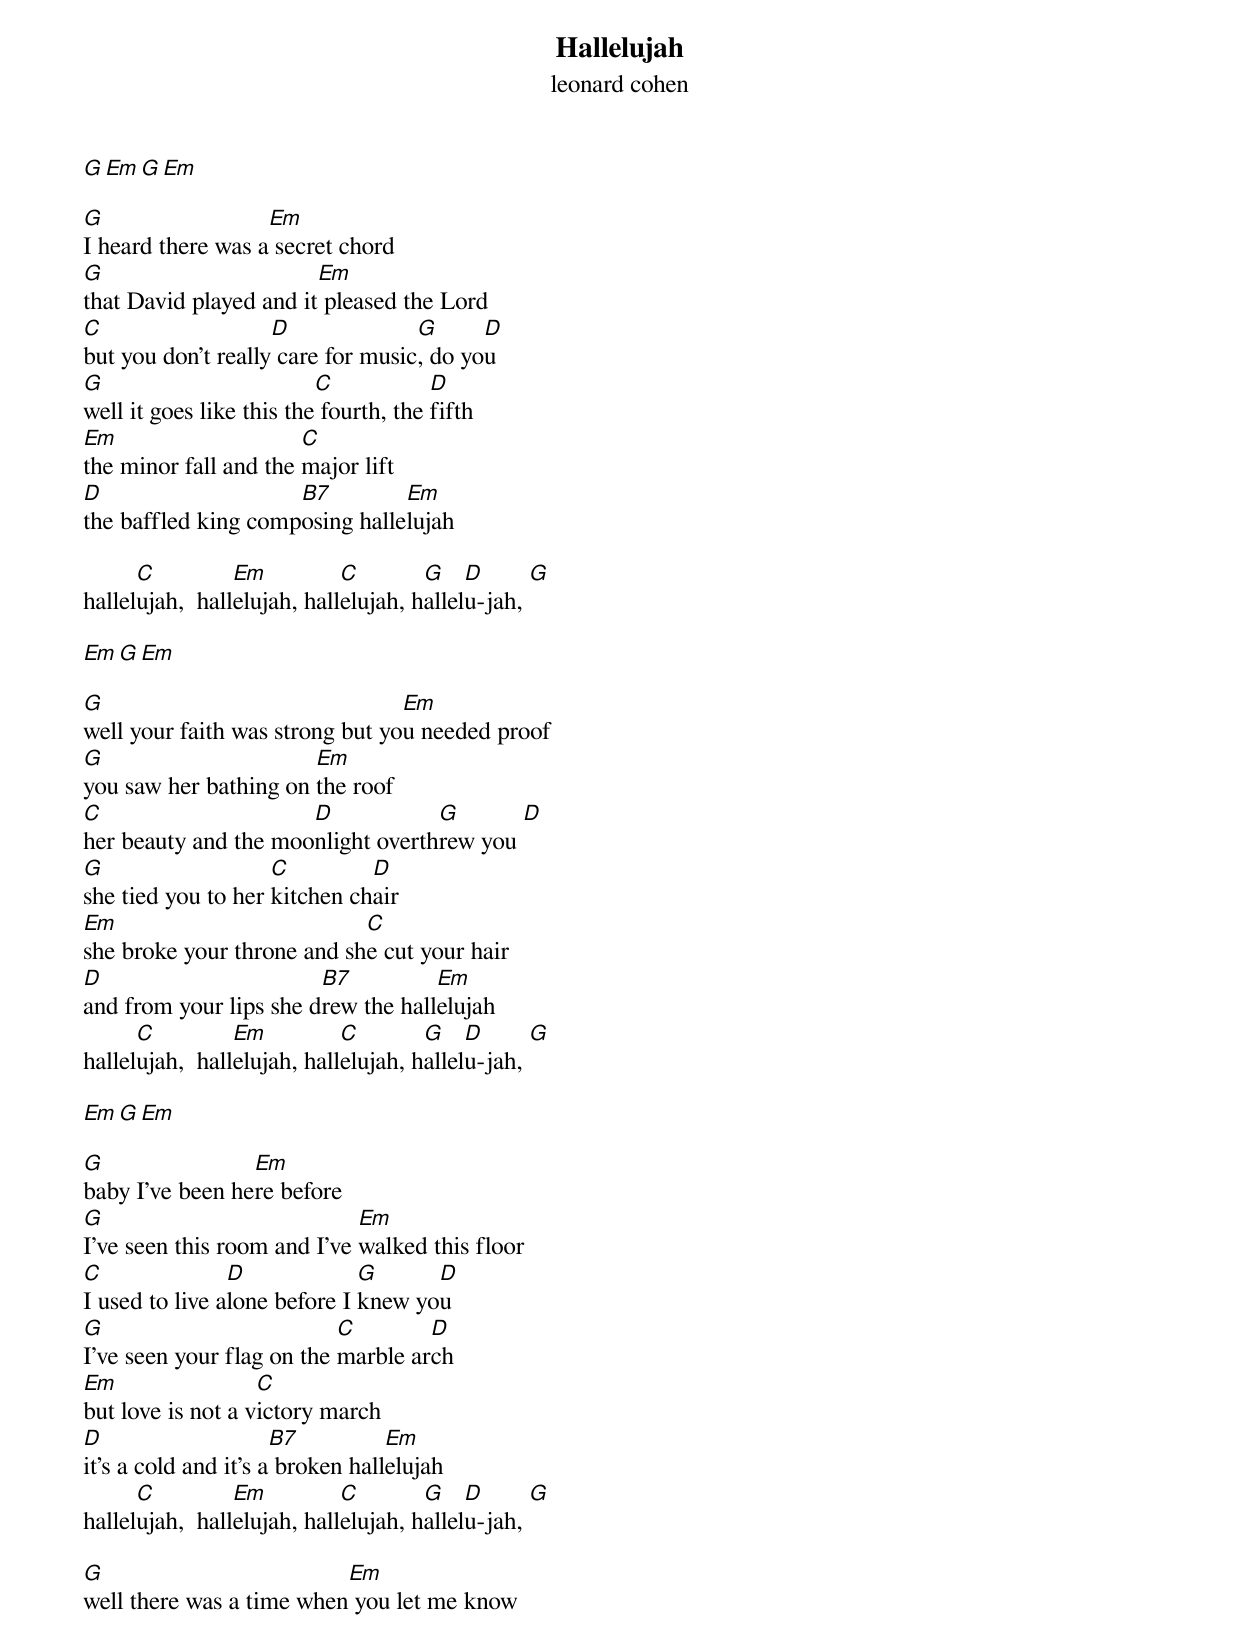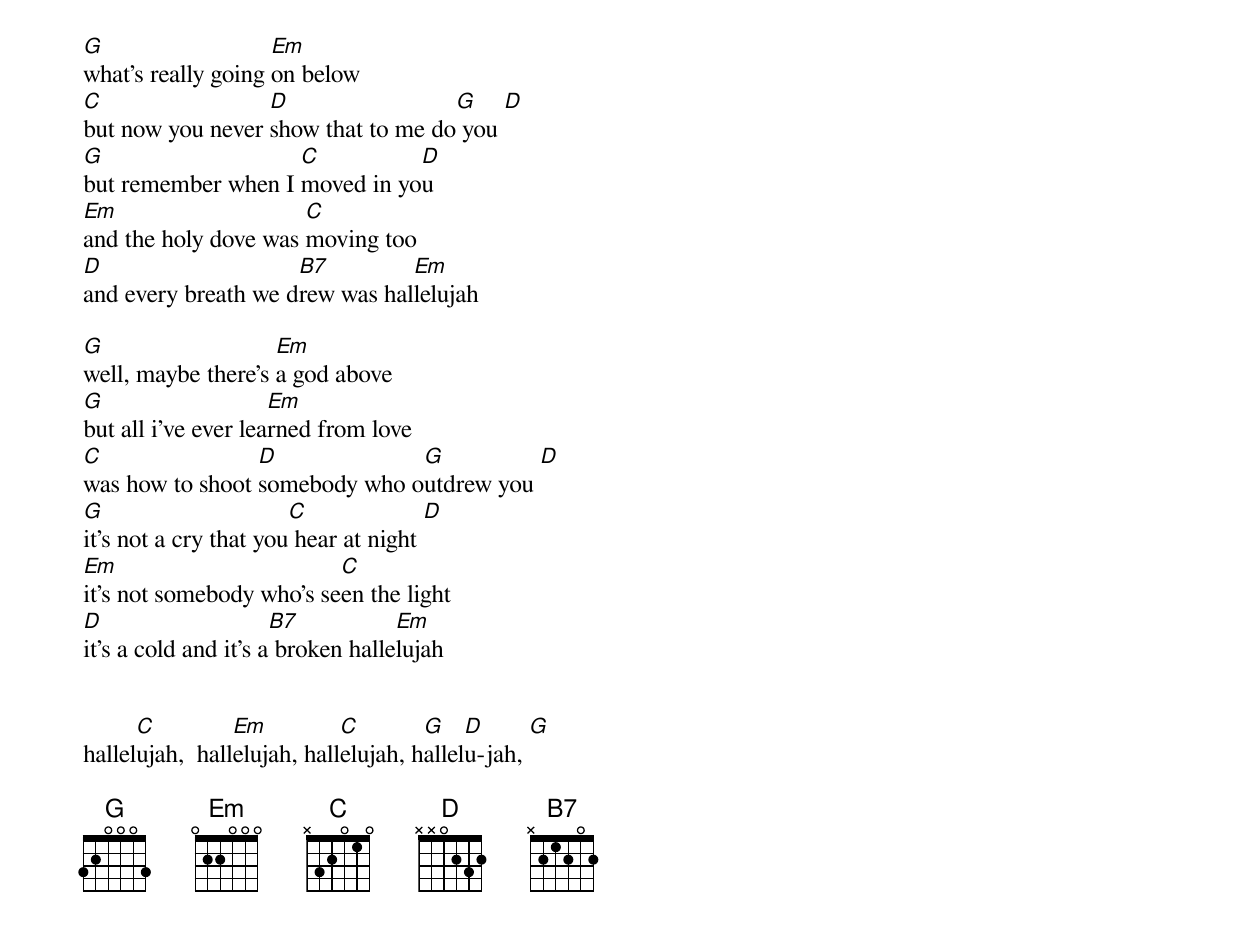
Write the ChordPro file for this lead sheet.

{title: Hallelujah}
{subtitle: leonard cohen}
[G][Em][G][Em]

[G]I heard there was a[Em] secret chord
[G]that David played and it[Em] pleased the Lord
[C]but you don't really[D] care for music[G], do yo[D]u
[G]well it goes like this the[C] fourth, the [D]fifth
[Em]the minor fall and the [C]major lift
[D]the baffled king comp[B7]osing halle[Em]lujah

hallel[C]ujah,  hall[Em]elujah, hall[C]elujah, h[G]allel[D]u-jah, [G]

[Em][G][Em]

[G]well your faith was strong but yo[Em]u needed proof
[G]you saw her bathing on [Em]the roof
[C]her beauty and the moo[D]nlight overth[G]rew you [D]
[G]she tied you to her [C]kitchen ch[D]air
[Em]she broke your throne and sh[C]e cut your hair
[D]and from your lips she d[B7]rew the hall[Em]elujah
hallel[C]ujah,  hall[Em]elujah, hall[C]elujah, h[G]allel[D]u-jah, [G]

[Em][G][Em]

[G]baby I've been he[Em]re before
[G]I've seen this room and I've [Em]walked this floor
[C]I used to live a[D]lone before I [G]knew yo[D]u
[G]I've seen your flag on the [C]marble ar[D]ch
[Em]but love is not a v[C]ictory march
[D]it's a cold and it's a[B7] broken hall[Em]elujah
hallel[C]ujah,  hall[Em]elujah, hall[C]elujah, h[G]allel[D]u-jah, [G]

[G]well there was a time when[Em] you let me know
[G]what's really going [Em]on below
[C]but now you never [D]show that to me do[G] you [D]
[G]but remember when I [C]moved in yo[D]u
[Em]and the holy dove was [C]moving too
[D]and every breath we d[B7]rew was hal[Em]lelujah

[G]well, maybe there's [Em]a god above
[G]but all i've ever lea[Em]rned from love
[C]was how to shoot [D]somebody who o[G]utdrew you [D]
[G]it's not a cry that you[C] hear at night [D]
[Em]it's not somebody who's se[C]en the light
[D]it's a cold and it's a[B7] broken halle[Em]lujah


hallel[C]ujah,  hall[Em]elujah, hall[C]elujah, h[G]allel[D]u-jah, [G]

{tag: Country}
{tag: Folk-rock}
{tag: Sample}
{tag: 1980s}
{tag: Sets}
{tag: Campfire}
